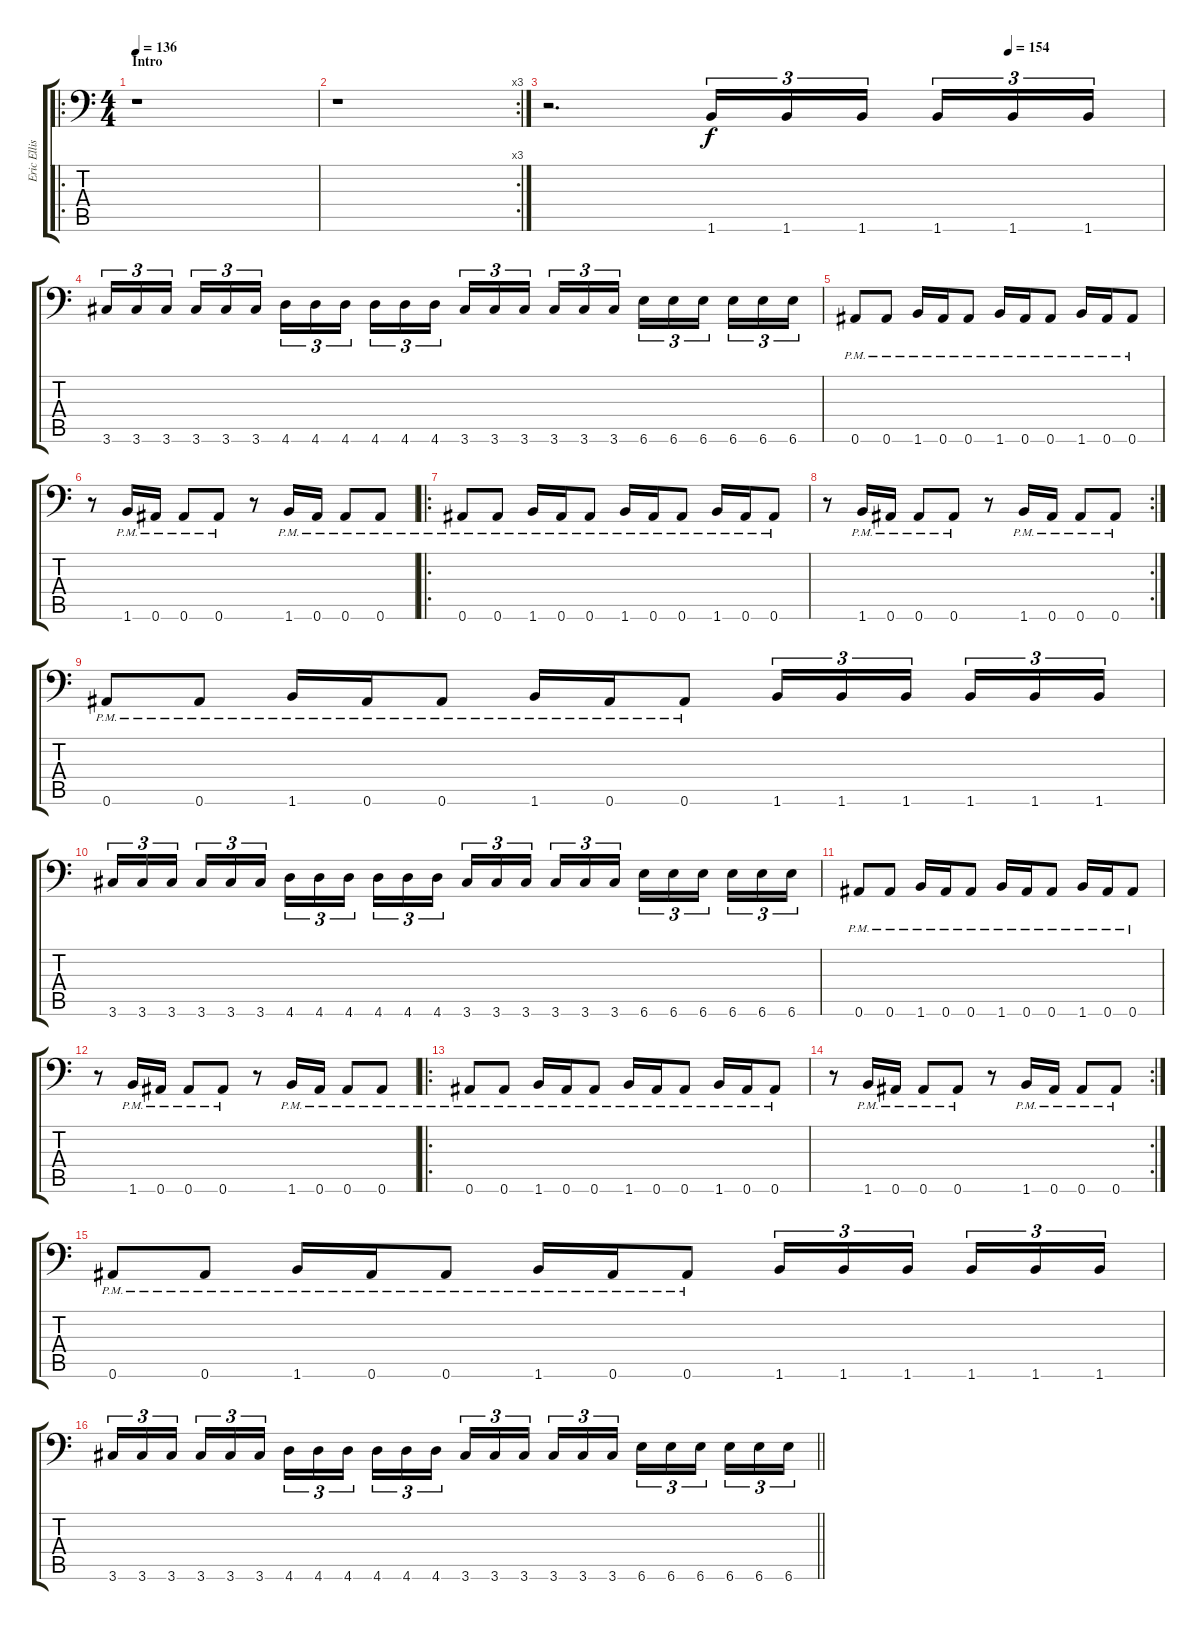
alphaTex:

\track ("Eric Ellis" "Eric Ellis") {instrument distortionguitar}
\staff {score tabs}
\tuning (C4 G3 Eb3 Bb2 F2 Bb1) {hide}
\ro
\ts (4 4)
\section ("" "Intro")
\tempo 136
\clef f4
\ks c
r.1{dy f instrument distortionguitar} |
\rc 3
r.1 |
\tempo (154 0.75)
r.2{d} 1.6.16{tu (3 2)} 1.6.16{tu (3 2)} 1.6.16{tu (3 2) beam splitsecondary} 1.6.16{tu (3 2)} 1.6.16{tu (3 2)} 1.6.16{tu (3 2)} |
3.6.16{tu (3 2)} 3.6.16{tu (3 2)} 3.6.16{tu (3 2) beam splitsecondary} 3.6.16{tu (3 2)} 3.6.16{tu (3 2)} 3.6.16{tu (3 2)} 4.6.16{tu (3 2)} 4.6.16{tu (3 2)} 4.6.16{tu (3 2) beam splitsecondary} 4.6.16{tu (3 2)} 4.6.16{tu (3 2)} 4.6.16{tu (3 2)} 3.6.16{tu (3 2)} 3.6.16{tu (3 2)} 3.6.16{tu (3 2) beam splitsecondary} 3.6.16{tu (3 2)} 3.6.16{tu (3 2)} 3.6.16{tu (3 2)} 6.6.16{tu (3 2)} 6.6.16{tu (3 2)} 6.6.16{tu (3 2) beam splitsecondary} 6.6.16{tu (3 2)} 6.6.16{tu (3 2)} 6.6.16{tu (3 2)} |
0.6{pm}.8 0.6{pm}.8 1.6{pm}.16 0.6{pm}.16 0.6{pm}.8 1.6{pm}.16 0.6{pm}.16 0.6{pm}.8 1.6{pm}.16 0.6{pm}.16 0.6{pm}.8 |
r.8 1.6{pm}.16 0.6{pm}.16 0.6{pm}.8 0.6{pm}.8 r.8 1.6{pm}.16 0.6{pm}.16 0.6{pm}.8 0.6{pm}.8 |
\ro
0.6{pm}.8 0.6{pm}.8 1.6{pm}.16 0.6{pm}.16 0.6{pm}.8 1.6{pm}.16 0.6{pm}.16 0.6{pm}.8 1.6{pm}.16 0.6{pm}.16 0.6{pm}.8 |
\rc 2
r.8 1.6{pm}.16 0.6{pm}.16 0.6{pm}.8 0.6{pm}.8 r.8 1.6{pm}.16 0.6{pm}.16 0.6{pm}.8 0.6{pm}.8 |
0.6{pm}.8 0.6{pm}.8 1.6{pm}.16 0.6{pm}.16 0.6{pm}.8 1.6{pm}.16 0.6{pm}.16 0.6{pm}.8 1.6.16{tu (3 2)} 1.6.16{tu (3 2)} 1.6.16{tu (3 2) beam splitsecondary} 1.6.16{tu (3 2)} 1.6.16{tu (3 2)} 1.6.16{tu (3 2)} |
3.6.16{tu (3 2)} 3.6.16{tu (3 2)} 3.6.16{tu (3 2) beam splitsecondary} 3.6.16{tu (3 2)} 3.6.16{tu (3 2)} 3.6.16{tu (3 2)} 4.6.16{tu (3 2)} 4.6.16{tu (3 2)} 4.6.16{tu (3 2) beam splitsecondary} 4.6.16{tu (3 2)} 4.6.16{tu (3 2)} 4.6.16{tu (3 2)} 3.6.16{tu (3 2)} 3.6.16{tu (3 2)} 3.6.16{tu (3 2) beam splitsecondary} 3.6.16{tu (3 2)} 3.6.16{tu (3 2)} 3.6.16{tu (3 2)} 6.6.16{tu (3 2)} 6.6.16{tu (3 2)} 6.6.16{tu (3 2) beam splitsecondary} 6.6.16{tu (3 2)} 6.6.16{tu (3 2)} 6.6.16{tu (3 2)} |
0.6{pm}.8 0.6{pm}.8 1.6{pm}.16 0.6{pm}.16 0.6{pm}.8 1.6{pm}.16 0.6{pm}.16 0.6{pm}.8 1.6{pm}.16 0.6{pm}.16 0.6{pm}.8 |
r.8 1.6{pm}.16 0.6{pm}.16 0.6{pm}.8 0.6{pm}.8 r.8 1.6{pm}.16 0.6{pm}.16 0.6{pm}.8 0.6{pm}.8 |
\ro
0.6{pm}.8 0.6{pm}.8 1.6{pm}.16 0.6{pm}.16 0.6{pm}.8 1.6{pm}.16 0.6{pm}.16 0.6{pm}.8 1.6{pm}.16 0.6{pm}.16 0.6{pm}.8 |
\rc 2
r.8 1.6{pm}.16 0.6{pm}.16 0.6{pm}.8 0.6{pm}.8 r.8 1.6{pm}.16 0.6{pm}.16 0.6{pm}.8 0.6{pm}.8 |
0.6{pm}.8 0.6{pm}.8 1.6{pm}.16 0.6{pm}.16 0.6{pm}.8 1.6{pm}.16 0.6{pm}.16 0.6{pm}.8 1.6.16{tu (3 2)} 1.6.16{tu (3 2)} 1.6.16{tu (3 2) beam splitsecondary} 1.6.16{tu (3 2)} 1.6.16{tu (3 2)} 1.6.16{tu (3 2)} |
\barLineRight lightlight
3.6.16{tu (3 2)} 3.6.16{tu (3 2)} 3.6.16{tu (3 2) beam splitsecondary} 3.6.16{tu (3 2)} 3.6.16{tu (3 2)} 3.6.16{tu (3 2)} 4.6.16{tu (3 2)} 4.6.16{tu (3 2)} 4.6.16{tu (3 2) beam splitsecondary} 4.6.16{tu (3 2)} 4.6.16{tu (3 2)} 4.6.16{tu (3 2)} 3.6.16{tu (3 2)} 3.6.16{tu (3 2)} 3.6.16{tu (3 2) beam splitsecondary} 3.6.16{tu (3 2)} 3.6.16{tu (3 2)} 3.6.16{tu (3 2)} 6.6.16{tu (3 2)} 6.6.16{tu (3 2)} 6.6.16{tu (3 2) beam splitsecondary} 6.6.16{tu (3 2)} 6.6.16{tu (3 2)} 6.6.16{tu (3 2)}
